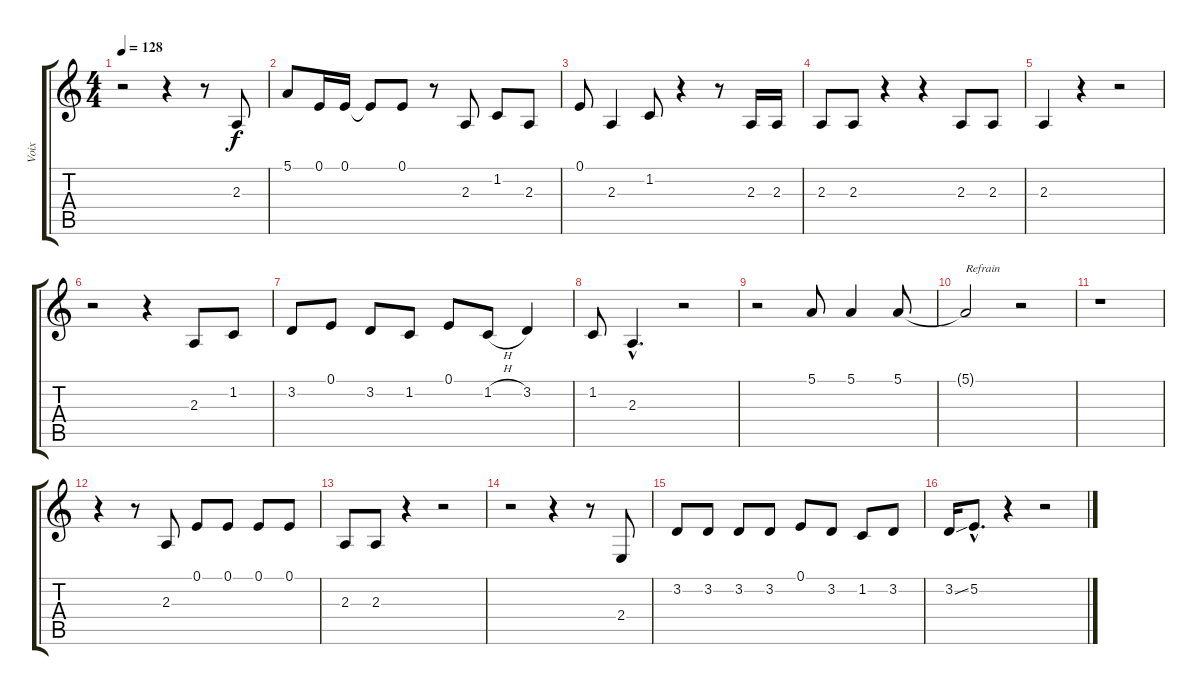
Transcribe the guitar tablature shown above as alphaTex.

\track ("Voix" "Voix") {instrument accordion}
\staff {score tabs}
\tuning (E4 B3 G3 D3 A2 E2) {hide}
\ts (4 4)
\tempo 128
\clef g2
\ks c
r.2{dy f} r.4 r.8 2.3.8 |
5.1.8 0.1.16 0.1.16 0.1{t}.8 0.1.8 r.8 2.3.8 1.2.8 2.3.8 |
0.1.8 2.3.4 1.2.8 r.4 r.8 2.3.16 2.3.16 |
2.3.8 2.3.8 r.4 r.4 2.3.8 2.3.8 |
2.3.4 r.4 r.2 |
r.2 r.4 2.3.8 1.2.8 |
3.2.8 0.1.8 3.2.8 1.2.8 0.1.8 1.2{h}.8 3.2.4 |
1.2.8 2.3{hac}.4{d} r.2 |
r.2 5.1.8 5.1.4 5.1.8 |
5.1{t}.2{txt "Refrain"} r.2 |
r.1 |
r.4 r.8 2.3.8 0.1.8 0.1.8 0.1.8 0.1.8 |
2.3.8 2.3.8 r.4 r.2 |
r.2 r.4 r.8 2.4.8 |
3.2.8 3.2.8 3.2.8 3.2.8 0.1.8 3.2.8 1.2.8 3.2.8 |
3.2{ss}.16 5.2{hac}.8{d} r.4 r.2
